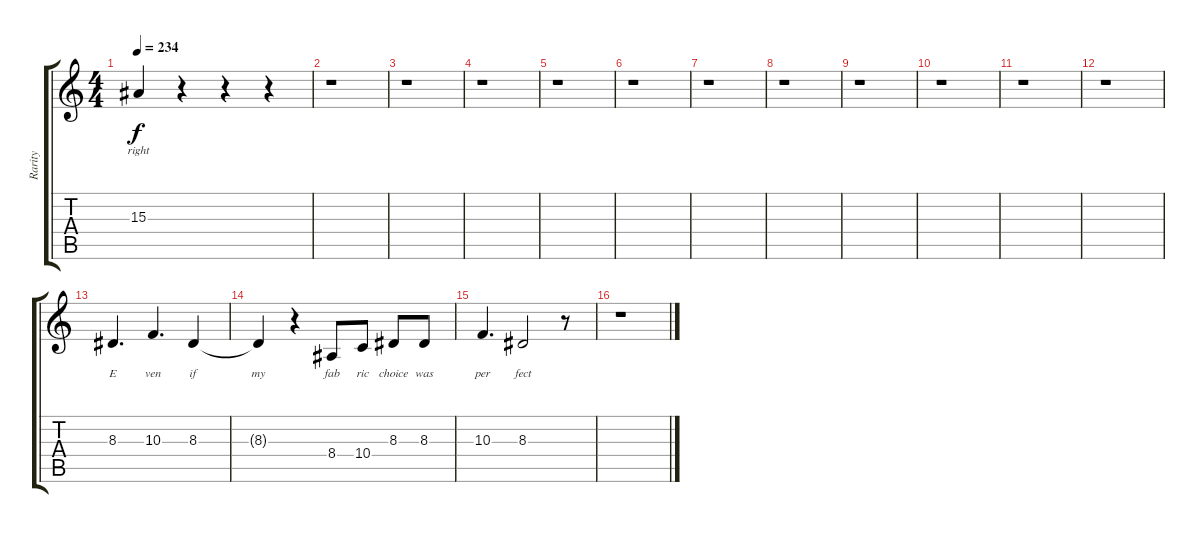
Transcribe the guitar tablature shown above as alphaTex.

\track ("Rarity" "Rarity") {instrument trumpet}
\staff {score tabs}
\tuning (E4 B3 G3 D3 A2 E2) {hide}
\ts (4 4)
\tempo 234
\clef g2
\ks c
15.3{t}.4{lyrics (0 "right") lyrics (1 "") lyrics (2 "") lyrics (3 "") lyrics (4 "") dy f} r.4 r.4 r.4 |
r.1 |
r.1 |
r.1 |
r.1 |
r.1 |
r.1 |
r.1 |
r.1 |
r.1 |
r.1 |
r.1 |
8.3.4{d lyrics (0 "E") lyrics (1 "") lyrics (2 "") lyrics (3 "") lyrics (4 "")} 10.3.4{d lyrics (0 "ven") lyrics (1 "") lyrics (2 "") lyrics (3 "") lyrics (4 "")} 8.3.4{lyrics (0 "if") lyrics (1 "") lyrics (2 "") lyrics (3 "") lyrics (4 "")} |
8.3{t}.4{lyrics (0 "my") lyrics (1 "") lyrics (2 "") lyrics (3 "") lyrics (4 "")} r.4 8.4.8{lyrics (0 "fab") lyrics (1 "") lyrics (2 "") lyrics (3 "") lyrics (4 "")} 10.4.8{lyrics (0 "ric") lyrics (1 "") lyrics (2 "") lyrics (3 "") lyrics (4 "")} 8.3.8{lyrics (0 "choice") lyrics (1 "") lyrics (2 "") lyrics (3 "") lyrics (4 "")} 8.3.8{lyrics (0 "was") lyrics (1 "") lyrics (2 "") lyrics (3 "") lyrics (4 "")} |
10.3.4{d lyrics (0 "per") lyrics (1 "") lyrics (2 "") lyrics (3 "") lyrics (4 "")} 8.3.2{lyrics (0 "fect") lyrics (1 "") lyrics (2 "") lyrics (3 "") lyrics (4 "")} r.8 |
r.1
